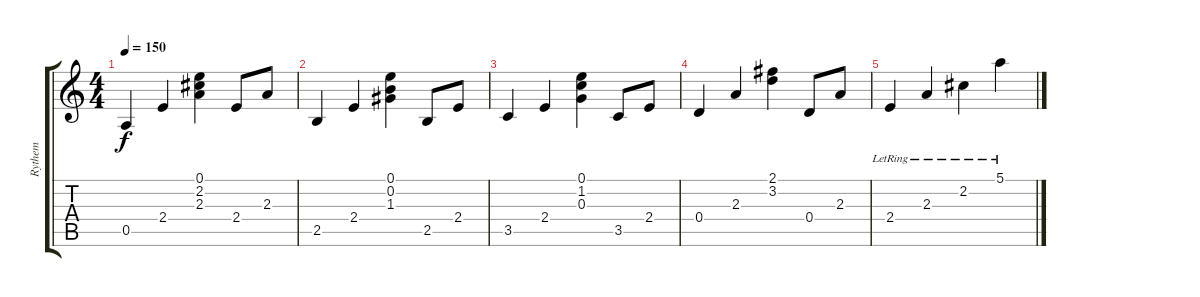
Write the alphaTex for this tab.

\track ("Rythem" "Rythem") {instrument acousticguitarsteel}
\staff {score tabs}
\tuning (E4 B3 G3 D3 A2 E2) {hide}
\ts (4 4)
\tempo 150
\clef g2
\ks c
0.5.4{dy f} 2.4.4 (0.1 2.2 2.3).4 2.4.8 2.3.8 |
2.5.4 2.4.4 (0.1 0.2 1.3).4 2.5.8 2.4.8 |
3.5.4 2.4.4 (0.1 1.2 0.3).4 3.5.8 2.4.8 |
0.4.4 2.3.4 (2.1 3.2).4 0.4.8 2.3.8 |
2.4{lr}.4 2.3{lr}.4 2.2{lr}.4 5.1{lr}.4
